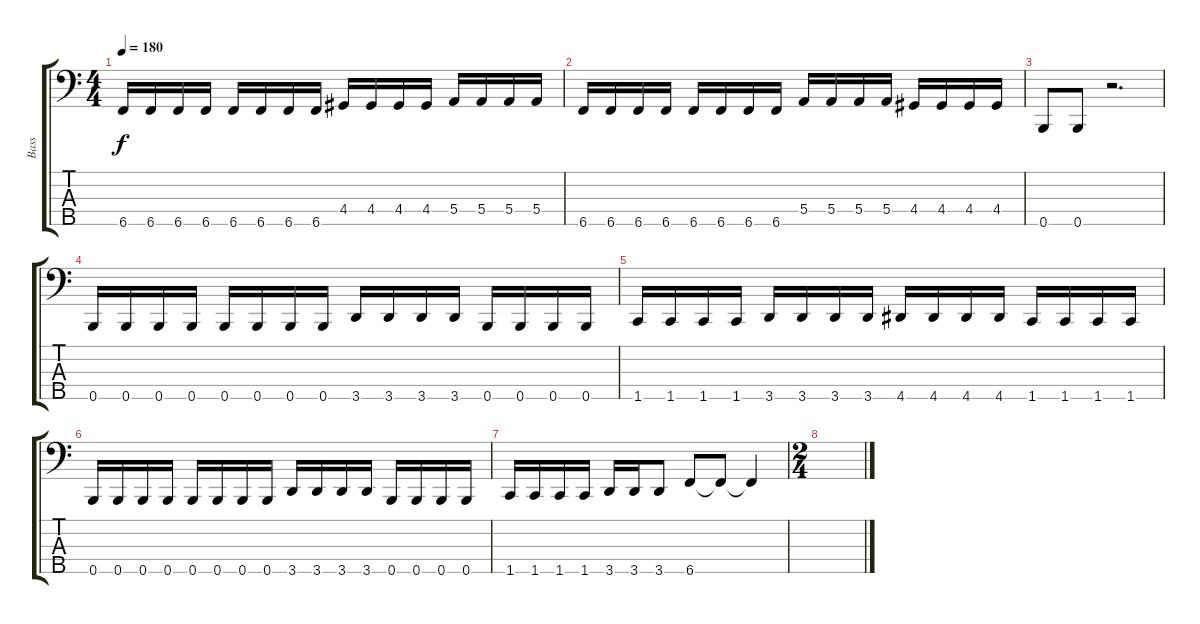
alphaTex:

\track ("Bass" "Bass") {instrument electricbassfinger}
\staff {score tabs}
\tuning (G2 D2 A1 E1 B0) {hide}
\ts (4 4)
\tempo 180
\clef f4
\ks c
6.5.16{dy f} 6.5.16 6.5.16 6.5.16 6.5.16 6.5.16 6.5.16 6.5.16 4.4.16 4.4.16 4.4.16 4.4.16 5.4.16 5.4.16 5.4.16 5.4.16 |
6.5.16 6.5.16 6.5.16 6.5.16 6.5.16 6.5.16 6.5.16 6.5.16 5.4.16 5.4.16 5.4.16 5.4.16 4.4.16 4.4.16 4.4.16 4.4.16 |
0.5.8 0.5.8 r.2{d} |
0.5.16 0.5.16 0.5.16 0.5.16 0.5.16 0.5.16 0.5.16 0.5.16 3.5.16 3.5.16 3.5.16 3.5.16 0.5.16 0.5.16 0.5.16 0.5.16 |
1.5.16 1.5.16 1.5.16 1.5.16 3.5.16 3.5.16 3.5.16 3.5.16 4.5.16 4.5.16 4.5.16 4.5.16 1.5.16 1.5.16 1.5.16 1.5.16 |
0.5.16 0.5.16 0.5.16 0.5.16 0.5.16 0.5.16 0.5.16 0.5.16 3.5.16 3.5.16 3.5.16 3.5.16 0.5.16 0.5.16 0.5.16 0.5.16 |
1.5.16 1.5.16 1.5.16 1.5.16 3.5.16 3.5.16 3.5.8 6.5.8 6.5{t}.8 6.5{t}.4 |
\ts (2 4)
